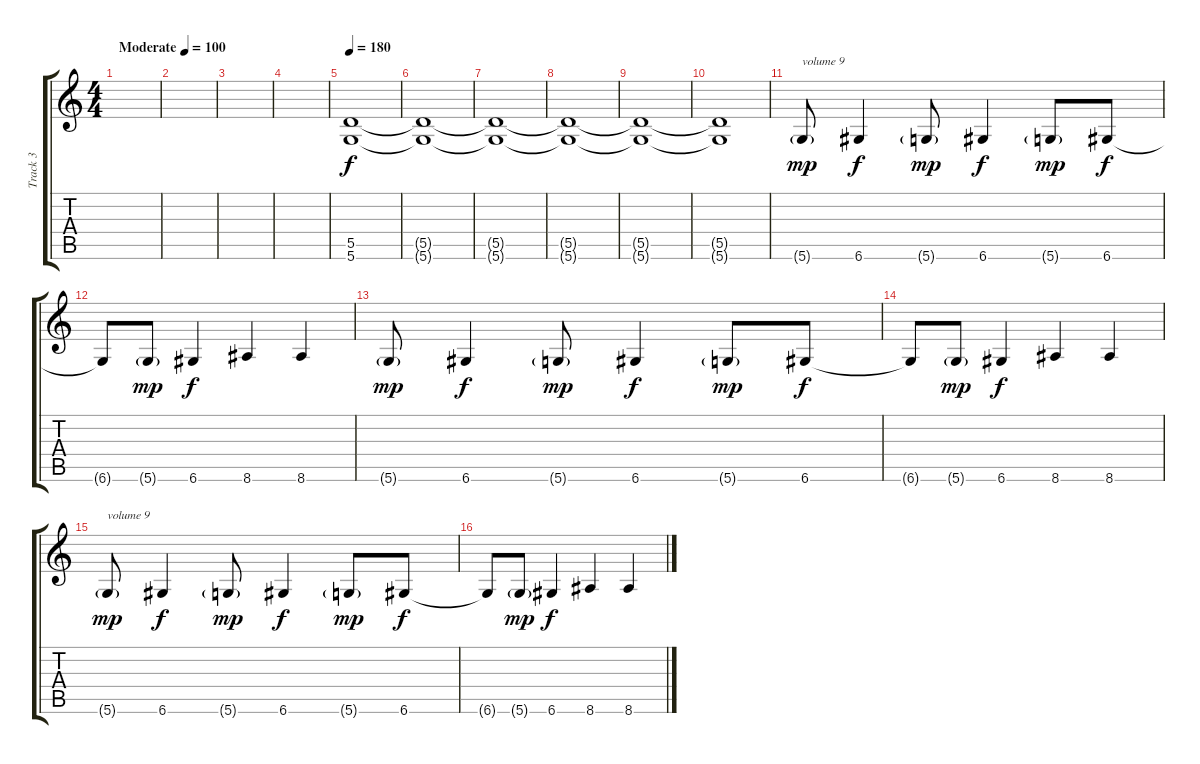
\track ("Track 3" "Track 3") {instrument distortionguitar}
\staff {score tabs}
\tuning (E4 B3 G3 D3 A2 D2) {hide}
\ts (4 4)
\tempo (100 "Moderate")
\clef g2
\ks c
|
|
|
|
\tempo 180
(5.5 5.6).1{instrument distortionguitar} |
(5.5{t} 5.6{t}).1 |
(5.5{t} 5.6{t}).1 |
(5.5{t} 5.6{t}).1 |
(5.5{t} 5.6{t}).1 |
(5.5{t} 5.6{t}).1 |
5.6{g}.8{txt "volume 9" dy mp volume 9} 6.6.4{dy f} 5.6{g}.8{dy mp} 6.6.4{dy f} 5.6{g}.8{dy mp} 6.6.8{dy f} |
6.6{t}.8 5.6{g}.8{dy mp} 6.6.4{dy f} 8.6.4 8.6.4 |
5.6{g}.8{dy mp} 6.6.4{dy f} 5.6{g}.8{dy mp} 6.6.4{dy f} 5.6{g}.8{dy mp} 6.6.8{dy f} |
6.6{t}.8 5.6{g}.8{dy mp} 6.6.4{dy f} 8.6.4 8.6.4 |
5.6{g}.8{txt "volume 9" dy mp volume 9} 6.6.4{dy f} 5.6{g}.8{dy mp} 6.6.4{dy f} 5.6{g}.8{dy mp} 6.6.8{dy f} |
6.6{t}.8 5.6{g}.8{dy mp} 6.6.4{dy f} 8.6.4 8.6.4
